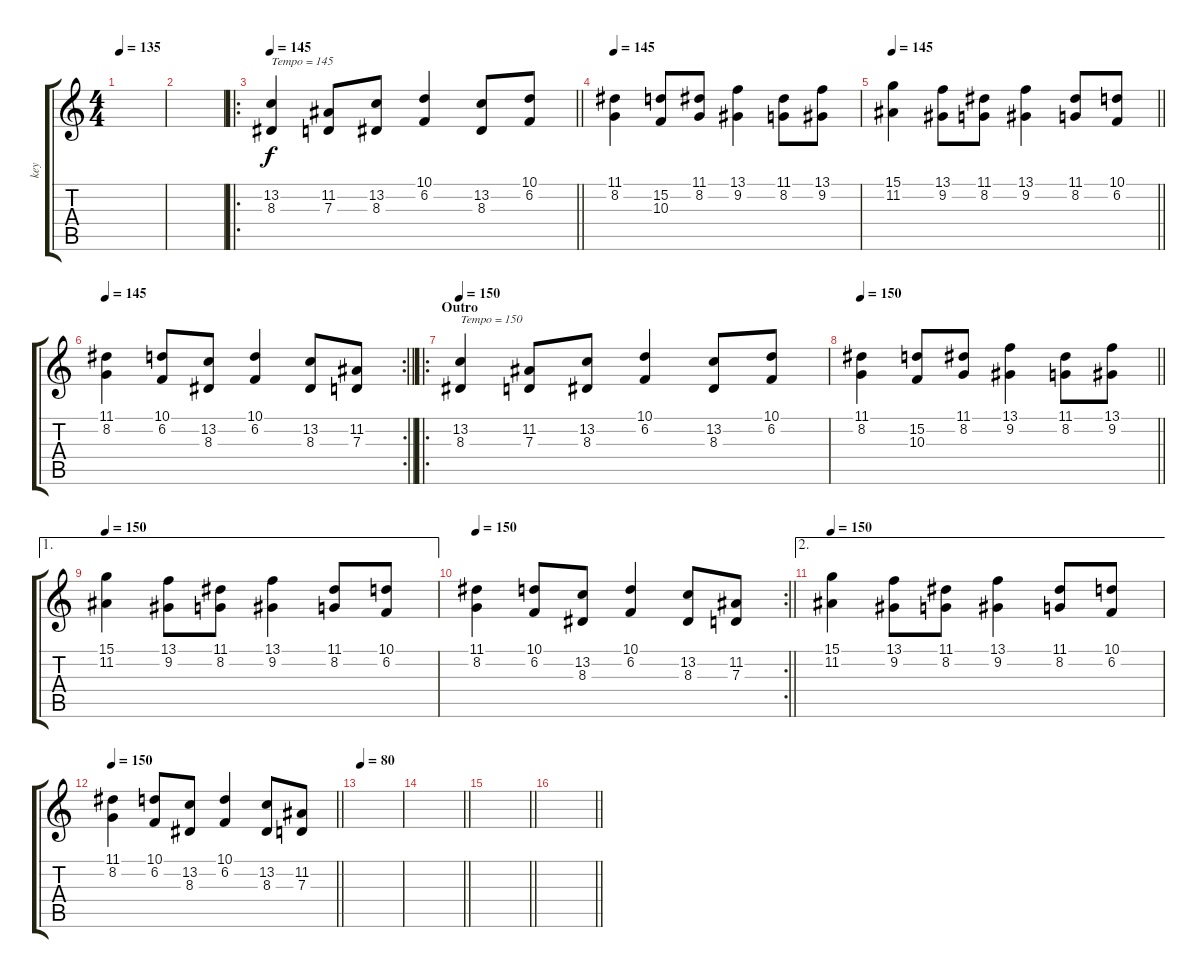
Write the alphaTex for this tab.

\track ("key" "key") {instrument reedorgan}
\staff {score tabs}
\tuning (E4 B3 G3 D3 A2 E2) {hide}
\ts (4 4)
\tempo 135
\clef g2
\ks c
|
|
\ro
\tempo 145
\barLineRight lightlight
(13.2 8.3).4{txt "Tempo = 145"} (11.2 7.3).8 (13.2 8.3).8 (10.1 6.2).4 (13.2 8.3).8 (10.1 6.2).8 |
\tempo 145
(11.1 8.2).4 (15.2 10.3).8 (11.1 8.2).8 (13.1 9.2).4 (11.1 8.2).8 (13.1 9.2).8 |
\tempo 145
\barLineRight lightlight
(15.1 11.2).4 (13.1 9.2).8 (11.1 8.2).8 (13.1 9.2).4 (11.1 8.2).8 (10.1 6.2).8 |
\rc 2
\tempo 145
\barLineRight lightlight
(11.1 8.2).4 (10.1 6.2).8 (13.2 8.3).8 (10.1 6.2).4 (13.2 8.3).8 (11.2 7.3).8 |
\ro
\section ("" "Outro")
\tempo 150
(13.2 8.3).4{txt "Tempo = 150"} (11.2 7.3).8 (13.2 8.3).8 (10.1 6.2).4 (13.2 8.3).8 (10.1 6.2).8 |
\tempo 150
\barLineRight lightlight
(11.1 8.2).4 (15.2 10.3).8 (11.1 8.2).8 (13.1 9.2).4 (11.1 8.2).8 (13.1 9.2).8 |
\ae 1
\tempo 150
(15.1 11.2).4 (13.1 9.2).8 (11.1 8.2).8 (13.1 9.2).4 (11.1 8.2).8 (10.1 6.2).8 |
\rc 2
\tempo 150
\barLineRight lightlight
(11.1 8.2).4 (10.1 6.2).8 (13.2 8.3).8 (10.1 6.2).4 (13.2 8.3).8 (11.2 7.3).8 |
\ae 2
\tempo 150
(15.1 11.2).4 (13.1 9.2).8 (11.1 8.2).8 (13.1 9.2).4 (11.1 8.2).8 (10.1 6.2).8 |
\tempo 150
\barLineRight lightlight
(11.1 8.2).4 (10.1 6.2).8 (13.2 8.3).8 (10.1 6.2).4 (13.2 8.3).8 (11.2 7.3).8 |
\tempo 80
|
\barLineRight lightlight
|
\barLineRight lightlight
|
\barLineRight lightlight
